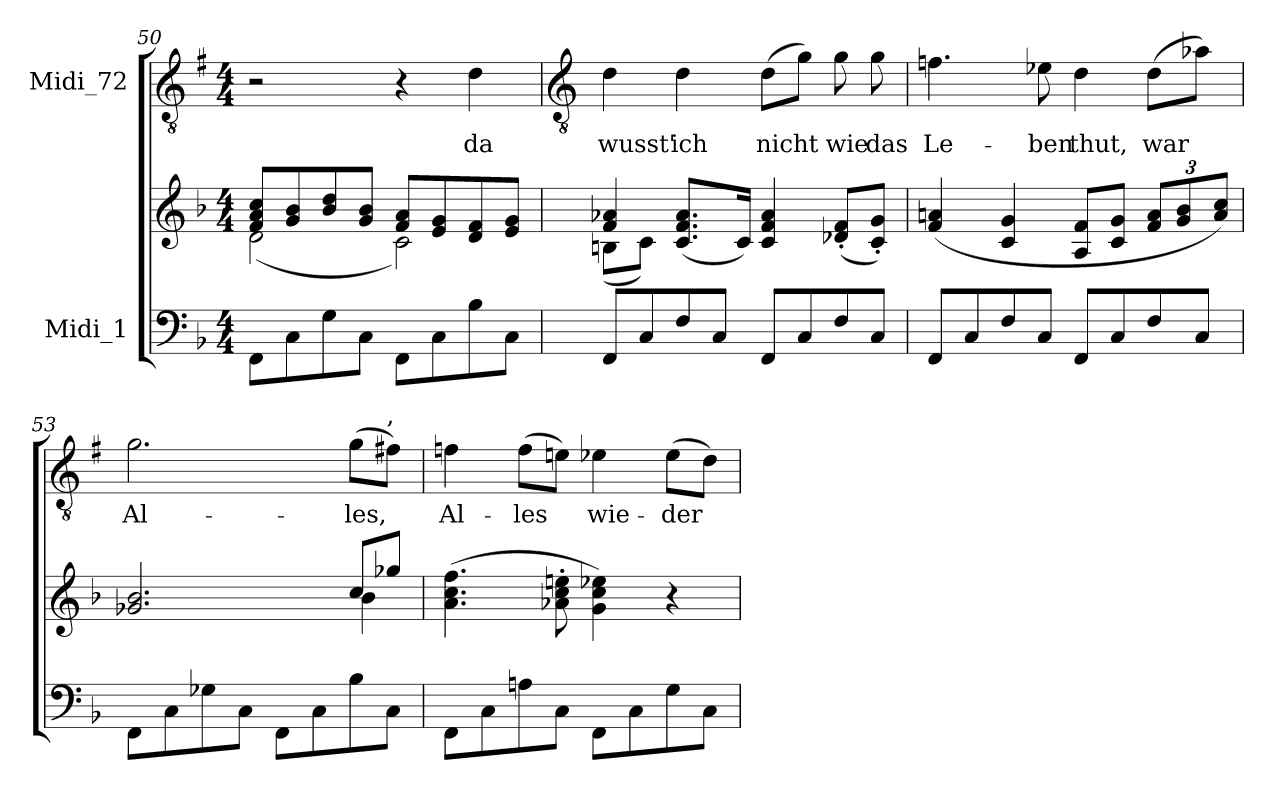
**kern	**kern	**kern	**text
*part2	*part2	*part1	*part1
*staff3	*staff2	*staff1	*staff1
*I"Midi_1	*	*I"Midi_72	*
*clefF4	*clefG2	*clefGv2	*
*	*	*ITrd1c2	*
*k[b-]	*k[b-]	*k[b-]	*
*F:	*F:	*F:	*
*M4/4	*M4/4	*M4/4	*
=50	=50	=50	=50
*	*^	*	*
8FF\L	8f/ 8a/ 8cc/L	(<2d\	2r	.
8C\	8g/ 8b-/	.	.	.
8G\	8b-/ 8dd/	.	.	.
8C\J	8g/ 8b-/J	.	.	.
8FFL	8f/ 8a/L	2c\)	4r	.
8C	8e/ 8g/	.	.	.
!	!	!	!	!LO:LY:b
8B-	8d/ 8f/	.	4c	da
8CJ	8e/ 8g/J	.	.	.
!!LO:LB:g=z
=51	=51	=51	=51	=51
*	*	*	*clefGv2	*
!	!	!	!	!LO:LY:b
8FFL	4f/ 4a-X/	(<8Bn\L	4c	wusst'
8C	.	8c\J)	.	.
!	!	!	!	!LO:LY:b
8F	(>8.c/ 8.f/ 8.a-/L	4ryy	4c	ich
8CJ	.	.	.	.
.	16c/J)	.	.	.
!	!	!	!	!LO:LY:b
8FFL	4c/ 4f/ 4a-/	2ryy	(8cL	nicht
8C	.	.	8fJ)	.
!	!	!	!	!LO:LY:b
8F	(<8d-X/' 8f/'L	.	8f	wie
!	!	!	!	!LO:LY:b
8CJ	8c/' 8g/'J)	.	8f	das
!!LO:LB:g=z
=52	=52	=52	=52	=52
!	!	!	!	!LO:LY:b
8FFL	(<4f/ 4an/	2ryy	4.e-X	Le-
8C	.	.	.	.
8F	4c/ 4g/	.	.	.
!	!	!	!	!LO:LY:b
8CJ	.	.	8d-X	-ben
!	!	!	!	!LO:LY:b
8FFL	8A/ 8f/L	2ryy	4c	thut,
8C	8c/ 8g/J	.	.	.
!	!	!	!	!LO:LY:b
8F	12f/ 12a/L	.	(8cL	war
.	12g/ 12b-/	.	.	.
8CJ	.	.	8g-XJ)	.
.	12a/ 12cc/J)	.	.	.
=53	=53	=53	=53	=53
!	!	!	!	!LO:LY:b
8FF\L	2.g-X/ 2.b-/	2ryy	2.f	Al-
8C\	.	.	.	.
8G-X\	.	.	.	.
8C\J	.	.	.	.
8FFL	.	4ryy	.	.
8C	.	.	.	.
!	!	!	!	!LO:LY:b
8B-	8cc/L	4b-\	(>8fL	-les,
!	!	!	!LO:TX:a:t=,	!
8CJ	8gg-X/J	.	8enJ)	.
=54	=54	=54	=54	=54
!	!	!	!	!LO:LY:b
8FF\L	(>4.a\ 4.cc\ 4.ff\	2ryy	4e-X	Al-
8C\	.	.	.	.
!	!	!	!	!LO:LY:b
8An\	.	.	(>8e-L	-les
8C\J	8a-X\' 8cc\' 8een\'	.	8dnJ)	.
!	!	!	!	!LO:LY:b
8FF\L	4g\ 4cc\ 4ee-X\)	2ryy	4d-X	wie-
8C\	.	.	.	.
!	!	!	!	!LO:LY:b
8G\	4r	.	(>8d-L	-der
8C\J	.	.	8cJ)	.
*	*v	*v	*	*
=	=	=	=
*-	*-	*-	*-
